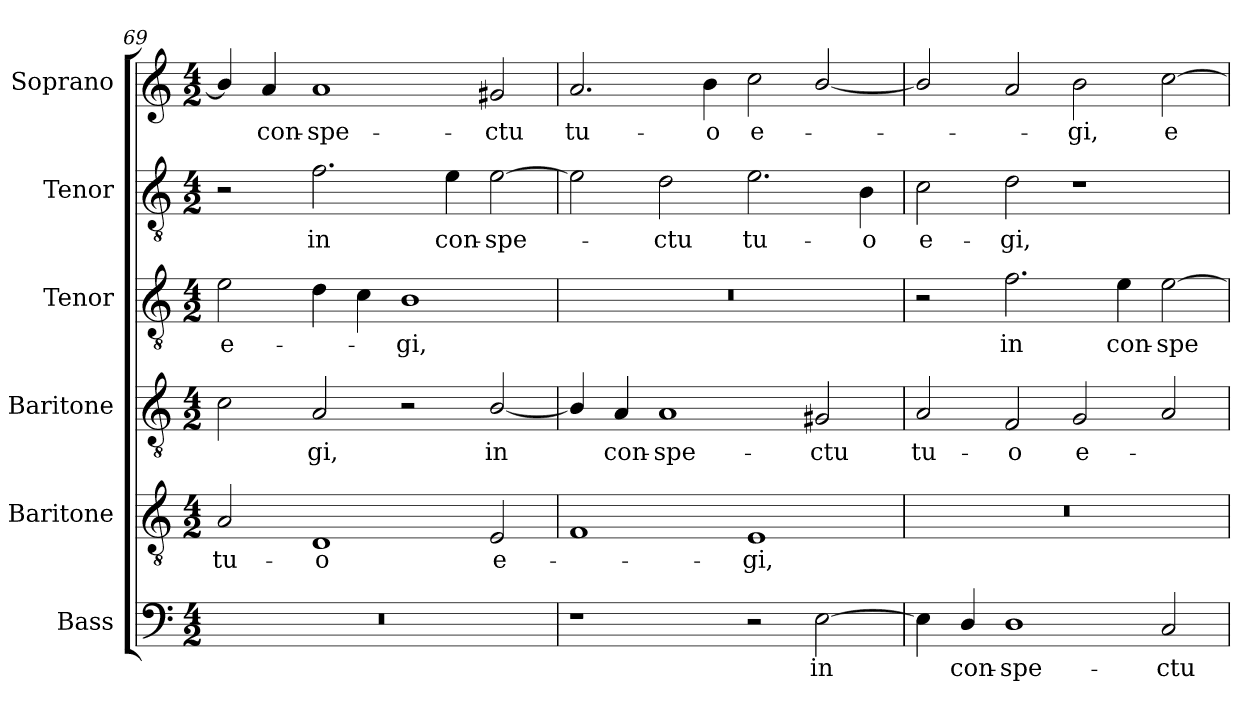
**kern	**text	**kern	**text	**kern	**text	**kern	**text	**kern	**text	**kern	**text
*part6	*part6	*part5	*part5	*part4	*part4	*part3	*part3	*part2	*part2	*part1	*part1
*staff6	*staff6	*staff5	*staff5	*staff4	*staff4	*staff3	*staff3	*staff2	*staff2	*staff1	*staff1
*I"Bass	*	*I"Baritone	*	*I"Baritone	*	*I"Tenor	*	*I"Tenor	*	*I"Soprano	*
*I'B.	*	*I'Bar.	*	*I'Bar.	*	*I'T.	*	*I'T.	*	*I'S.	*
*clefF4	*	*clefGv2	*	*clefGv2	*	*clefGv2	*	*clefGv2	*	*clefG2	*
*	*	*ITrd7c12	*	*ITrd7c12	*	*ITrd7c12	*	*ITrd7c12	*	*	*
*k[]	*	*k[]	*	*k[]	*	*k[]	*	*k[]	*	*k[]	*
*C:	*	*C:	*	*C:	*	*C:	*	*C:	*	*C:	*
*M4/2	*	*M4/2	*	*M4/2	*	*M4/2	*	*M4/2	*	*M4/2	*
=69	=69	=69	=69	=69	=69	=69	=69	=69	=69	=69	=69
!LO:N:vis=1	!	!	!	!	!	!	!	!	!	!	!
!	!	!	!LO:LY:b:color=#000000	!	!	!	!	!	!	!	!
!	!	!	!	!	!	!	!LO:LY:b:color=#000000	!	!	!	!
0r	.	2AAi/	tu-	2Ci\	.	2Ei\	e-	2r	.	4bi/]	.
!	!	!	!	!	!	!	!	!	!	!	!LO:LY:b:color=#000000
.	.	.	.	.	.	.	.	.	.	4ai/	con-
!	!	!	!LO:LY:b:color=#000000	!	!	!	!	!	!	!	!
!	!	!	!	!	!LO:LY:b:color=#000000	!	!	!	!	!	!
!	!	!	!	!	!	!	!	!	!LO:LY:b:color=#000000	!	!
!	!	!	!	!	!	!	!	!	!	!	!LO:LY:b:color=#000000
.	.	1DDi	-o	2AAi/	-gi,	4Di\	.	2.Fi\	in	1ai	-spe-
.	.	.	.	.	.	4Ci\	.	.	.	.	.
!	!	!	!	!	!	!	!LO:LY:b:color=#000000	!	!	!	!
.	.	.	.	2r	.	1BBi	-gi,	.	.	.	.
!	!	!	!	!	!	!	!	!	!LO:LY:b:color=#000000	!	!
.	.	.	.	.	.	.	.	4Ei\	con-	.	.
!	!	!	!LO:LY:b:color=#000000	!	!	!	!	!	!	!	!
!	!	!	!	!	!LO:LY:b:color=#000000	!	!	!	!	!	!
!	!	!	!	!	!	!	!	!	!LO:LY:b:color=#000000	!	!
!	!	!	!	!	!	!	!	!	!	!	!LO:LY:b:color=#000000
.	.	2EEi/	e-	[2BBi/	in	.	.	[2Ei\	-spe-	2g#Xi/	-ctu
!!LO:PB:g=z
=70	=70	=70	=70	=70	=70	=70	=70	=70	=70	=70	=70
!	!	!	!	!	!	!LO:N:vis=1	!	!	!	!	!
!	!	!	!	!	!	!	!	!	!	!	!LO:LY:b:color=#000000
1r	.	1FFi	.	4BBi/]	.	0r	.	2Ei\]	.	2.ai/	tu-
!	!	!	!	!	!LO:LY:b:color=#000000	!	!	!	!	!	!
.	.	.	.	4AAi/	con-	.	.	.	.	.	.
!	!	!	!	!	!LO:LY:b:color=#000000	!	!	!	!	!	!
!	!	!	!	!	!	!	!	!	!LO:LY:b:color=#000000	!	!
.	.	.	.	1AAi	-spe-	.	.	2Di\	-ctu	.	.
!	!	!	!	!	!	!	!	!	!	!	!LO:LY:b:color=#000000
.	.	.	.	.	.	.	.	.	.	4bi\	-o
!	!	!	!LO:LY:b:color=#000000	!	!	!	!	!	!	!	!
!	!	!	!	!	!	!	!	!	!LO:LY:b:color=#000000	!	!
!	!	!	!	!	!	!	!	!	!	!	!LO:LY:b:color=#000000
2r	.	1EEi	-gi,	.	.	.	.	2.Ei\	tu-	2cci\	e-
!	!LO:LY:b:color=#000000	!	!	!	!	!	!	!	!	!	!
!	!	!	!	!	!LO:LY:b:color=#000000	!	!	!	!	!	!
[2Ei\	in	.	.	2GG#Xi/	-ctu	.	.	.	.	[2bi/	.
!	!	!	!	!	!	!	!	!	!LO:LY:b:color=#000000	!	!
.	.	.	.	.	.	.	.	4BBi\	-o	.	.
=71	=71	=71	=71	=71	=71	=71	=71	=71	=71	=71	=71
!	!	!LO:N:vis=1	!	!	!	!	!	!	!	!	!
!	!	!	!	!	!LO:LY:b:color=#000000	!	!	!	!	!	!
!	!	!	!	!	!	!	!	!	!LO:LY:b:color=#000000	!	!
4Ei\]	.	0r	.	2AAi/	tu-	2r	.	2Ci\	e-	2bi/]	.
!	!LO:LY:b:color=#000000	!	!	!	!	!	!	!	!	!	!
4Di/	con-	.	.	.	.	.	.	.	.	.	.
!	!LO:LY:b:color=#000000	!	!	!	!	!	!	!	!	!	!
!	!	!	!	!	!LO:LY:b:color=#000000	!	!	!	!	!	!
!	!	!	!	!	!	!	!LO:LY:b:color=#000000	!	!	!	!
!	!	!	!	!	!	!	!	!	!LO:LY:b:color=#000000	!	!
1Di	-spe-	.	.	2FFi/	-o	2.Fi\	in	2Di\	-gi,	2ai/	.
!	!	!	!	!	!LO:LY:b:color=#000000	!	!	!	!	!	!
!	!	!	!	!	!	!	!	!	!	!	!LO:LY:b:color=#000000
.	.	.	.	2GGi/	e-	.	.	1r	.	2bi\	-gi,
!	!	!	!	!	!	!	!LO:LY:b:color=#000000	!	!	!	!
.	.	.	.	.	.	4Ei\	con-	.	.	.	.
!	!LO:LY:b:color=#000000	!	!	!	!	!	!	!	!	!	!
!	!	!	!	!	!	!	!LO:LY:b:color=#000000	!	!	!	!
!	!	!	!	!	!	!	!	!	!	!	!LO:LY:b:color=#000000
2Ci/	-ctu	.	.	2AAi/	.	[2Ei\	-spe-	.	.	[2cci\	e-
=	=	=	=	=	=	=	=	=	=	=	=
*-	*-	*-	*-	*-	*-	*-	*-	*-	*-	*-	*-
